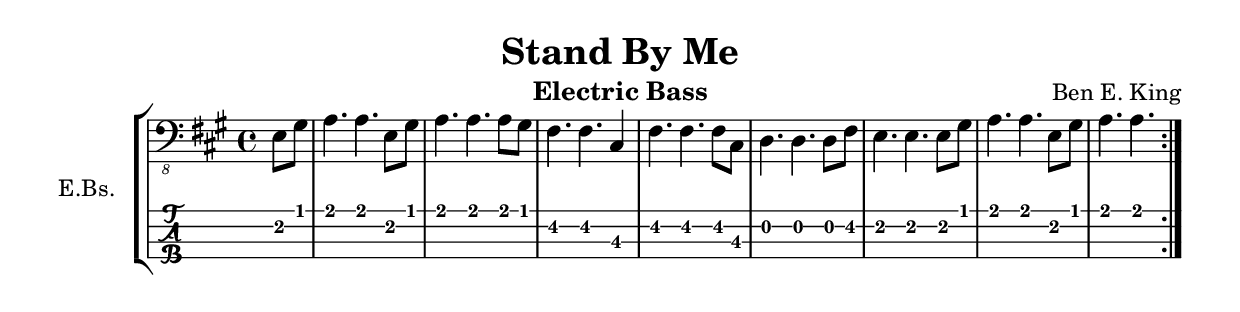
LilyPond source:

\version "2.19.82"

\header {
  title = "Stand By Me"
  composer = "Ben E. King"
  instrument = "Electric Bass"
}

global = {
	\key a \major
	\time 4/4
}

electricBass_standbyme = \relative c, {
	\global
	\repeat volta 2 {
		\partial 4 e8 gis8 |
		a4. a4.	e8 gis8 |
		a4. a4.	a8 gis8 |
		fis4. fis4.	cis4 |
		fis4. fis4.	fis8 cis8 |
		d4. d4.	d8 fis8 |
		e4. e4.	e8 gis8 |
		a4. a4.	e8 gis8 
		a4. a4.
	}
}

\score {
	\new StaffGroup \with {
		\consists "Instrument_name_engraver"
		instrumentName = "E.Bs."
	} <<
		\new Staff \with {
			midiInstrument = "electric bass (finger)"
		} { \clef "bass_8" \electricBass_standbyme }
		\new TabStaff \with {
			stringTunings = #bass-tuning
     		%{
			minimumFret = #4
     		restrainOpenStrings = ##t
     		%}
		} \electricBass_standbyme
	>>
	\layout { }
}
\score {
	\new Staff \with {
		midiInstrument = "electric bass (finger)"
		instrumentName = "E.Bs."
	} {
		\unfoldRepeats { \electricBass_standbyme }
	}
	\midi {
		\tempo 4=100
	}
}
